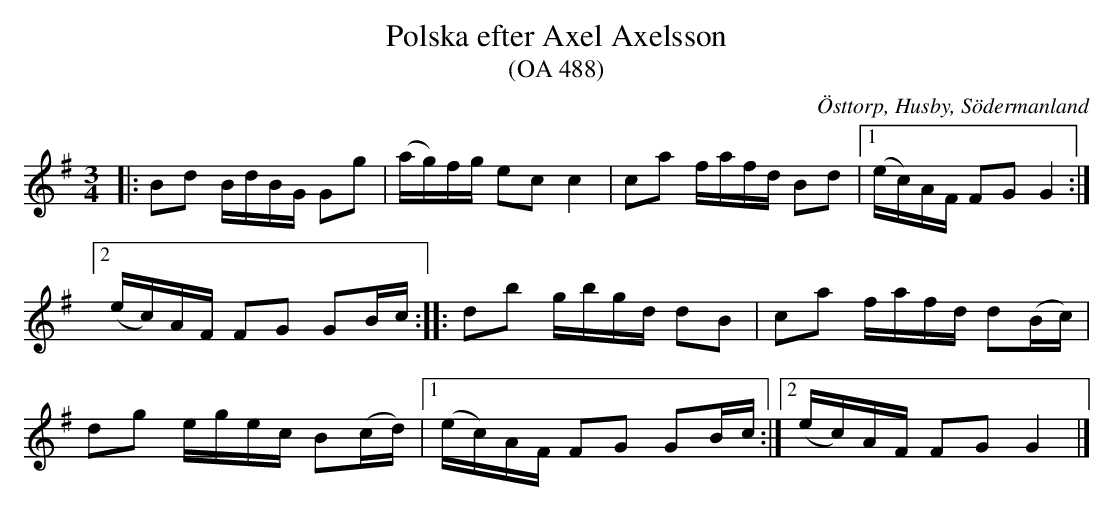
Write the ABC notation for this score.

X:1
T:Polska efter Axel Axelsson
T:(OA 488)
O:Östtorp, Husby, Södermanland
M:3/4
L:1/4
Q: 90
K:G
|: B/d/ B/4d/4B/4G/4 G/g/ | (a/4g/4)f/4g/4 e/c/ c | c/a/ f/4a/4f/4d/4 B/d/ |1 (e/4c/4)A/4F/4 F/G/ G :|2
(e/4c/4)A/4F/4 F/G/ G/B/4c/4 :: d/b/ g/4b/4g/4d/4 d/B/ | c/a/ f/4a/4f/4d/4 d/(B/4c/4) |
d/g/ e/4g/4e/4c/4 B/(c/4d/4) |1  (e/4c/4)A/4F/4 F/G/ G/B/4c/4 :|2 (e/4c/4)A/4F/4 F/G/ G |]
